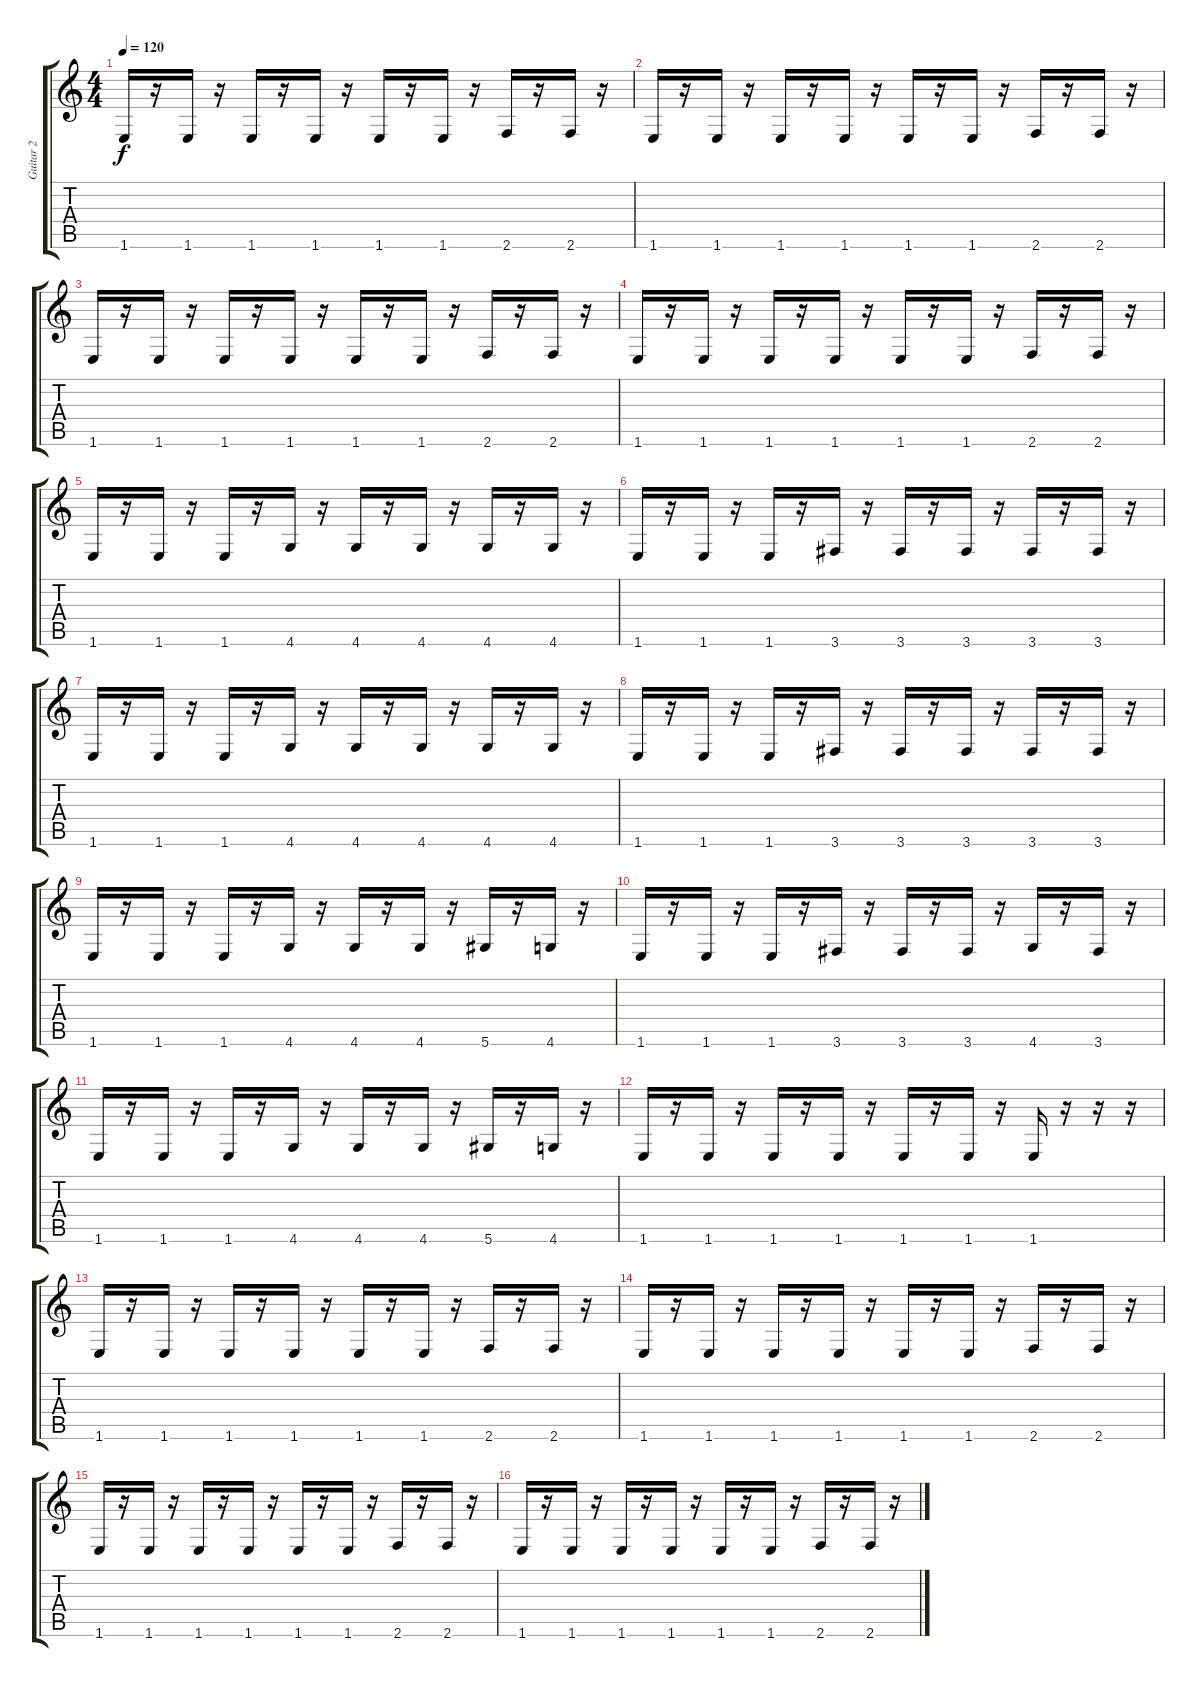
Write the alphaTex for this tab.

\track ("Guitar 2" "Guitar 2") {instrument overdrivenguitar}
\staff {score tabs}
\tuning (Eb4 Bb3 Gb3 Db3 Ab2 Eb2) {hide}
\ts (4 4)
\tempo 120
\clef g2
\ks c
1.6.16{dy f instrument electricguitarclean} r.16 1.6.16 r.16 1.6.16 r.16 1.6.16 r.16 1.6.16 r.16 1.6.16 r.16 2.6.16 r.16 2.6.16 r.16 |
1.6.16 r.16 1.6.16 r.16 1.6.16 r.16 1.6.16 r.16 1.6.16 r.16 1.6.16 r.16 2.6.16 r.16 2.6.16 r.16 |
1.6.16 r.16 1.6.16 r.16 1.6.16 r.16 1.6.16 r.16 1.6.16 r.16 1.6.16 r.16 2.6.16 r.16 2.6.16 r.16 |
1.6.16 r.16 1.6.16 r.16 1.6.16 r.16 1.6.16 r.16 1.6.16 r.16 1.6.16 r.16 2.6.16 r.16 2.6.16 r.16 |
1.6.16{instrument distortionguitar} r.16 1.6.16 r.16 1.6.16 r.16 4.6.16 r.16 4.6.16 r.16 4.6.16 r.16 4.6.16 r.16 4.6.16 r.16 |
1.6.16 r.16 1.6.16 r.16 1.6.16 r.16 3.6.16 r.16 3.6.16 r.16 3.6.16 r.16 3.6.16 r.16 3.6.16 r.16 |
1.6.16 r.16 1.6.16 r.16 1.6.16 r.16 4.6.16 r.16 4.6.16 r.16 4.6.16 r.16 4.6.16 r.16 4.6.16 r.16 |
1.6.16 r.16 1.6.16 r.16 1.6.16 r.16 3.6.16 r.16 3.6.16 r.16 3.6.16 r.16 3.6.16 r.16 3.6.16 r.16 |
1.6.16 r.16 1.6.16 r.16 1.6.16 r.16 4.6.16 r.16 4.6.16 r.16 4.6.16 r.16 5.6.16 r.16 4.6.16 r.16 |
1.6.16 r.16 1.6.16 r.16 1.6.16 r.16 3.6.16 r.16 3.6.16 r.16 3.6.16 r.16 4.6.16 r.16 3.6.16 r.16 |
1.6.16 r.16 1.6.16 r.16 1.6.16 r.16 4.6.16 r.16 4.6.16 r.16 4.6.16 r.16 5.6.16 r.16 4.6.16 r.16 |
1.6.16 r.16 1.6.16 r.16 1.6.16 r.16 1.6.16 r.16 1.6.16 r.16 1.6.16 r.16 1.6.16 r.16 r.16 r.16 |
1.6.16 r.16 1.6.16 r.16 1.6.16 r.16 1.6.16 r.16 1.6.16 r.16 1.6.16 r.16 2.6.16 r.16 2.6.16 r.16 |
1.6.16 r.16 1.6.16 r.16 1.6.16 r.16 1.6.16 r.16 1.6.16 r.16 1.6.16 r.16 2.6.16 r.16 2.6.16 r.16 |
1.6.16 r.16 1.6.16 r.16 1.6.16 r.16 1.6.16 r.16 1.6.16 r.16 1.6.16 r.16 2.6.16 r.16 2.6.16 r.16 |
1.6.16 r.16 1.6.16 r.16 1.6.16 r.16 1.6.16 r.16 1.6.16 r.16 1.6.16 r.16 2.6.16 r.16 2.6.16 r.16
